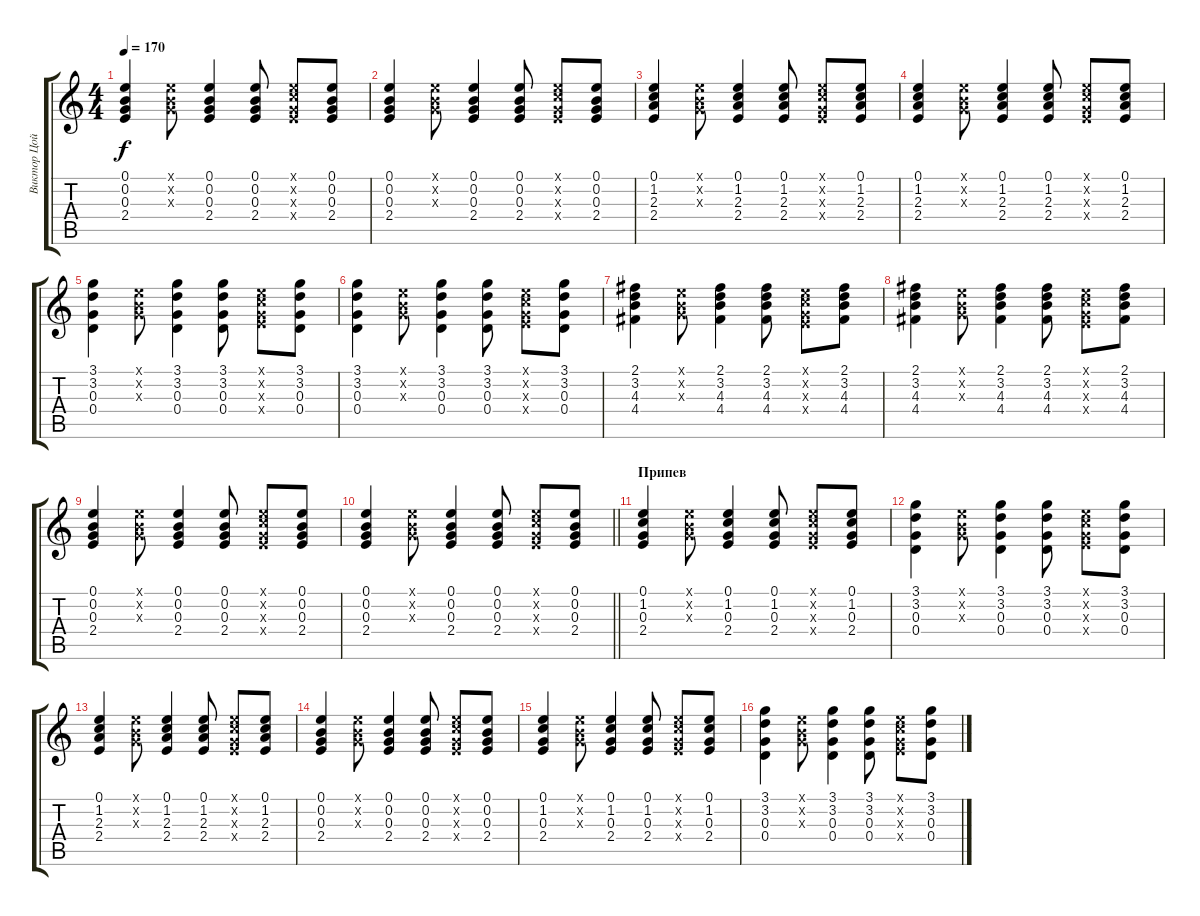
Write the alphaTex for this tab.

\track ("Виктор Цой" "Виктор Цой") {instrument acousticguitarsteel}
\staff {score tabs}
\tuning (E4 B3 G3 D3 A2 E2) {hide}
\ts (4 4)
\tempo 170
\clef g2
\ks c
(0.1 0.2 0.3 2.4).4{dy f} (0.1{x} 0.2{x} 0.3{x}).8 (0.1 0.2 0.3 2.4).4 (0.1 0.2 0.3 2.4).8 (0.1{x} 1.2{x} 0.3{x} 2.4{x}).8 (0.1 0.2 0.3 2.4).8 |
(0.1 0.2 0.3 2.4).4 (0.1{x} 0.2{x} 0.3{x}).8 (0.1 0.2 0.3 2.4).4 (0.1 0.2 0.3 2.4).8 (0.1{x} 1.2{x} 0.3{x} 2.4{x}).8 (0.1 0.2 0.3 2.4).8 |
(0.1 1.2 2.3 2.4).4 (0.1{x} 0.2{x} 0.3{x}).8 (0.1 1.2 2.3 2.4).4 (0.1 1.2 2.3 2.4).8 (0.1{x} 1.2{x} 0.3{x} 2.4{x}).8 (0.1 1.2 2.3 2.4).8 |
(0.1 1.2 2.3 2.4).4 (0.1{x} 0.2{x} 0.3{x}).8 (0.1 1.2 2.3 2.4).4 (0.1 1.2 2.3 2.4).8 (0.1{x} 1.2{x} 0.3{x} 2.4{x}).8 (0.1 1.2 2.3 2.4).8 |
(3.1 3.2 0.3 0.4).4 (0.1{x} 0.2{x} 0.3{x}).8 (3.1 3.2 0.3 0.4).4 (3.1 3.2 0.3 0.4).8 (0.1{x} 1.2{x} 0.3{x} 2.4{x}).8 (3.1 3.2 0.3 0.4).8 |
(3.1 3.2 0.3 0.4).4 (0.1{x} 0.2{x} 0.3{x}).8 (3.1 3.2 0.3 0.4).4 (3.1 3.2 0.3 0.4).8 (0.1{x} 1.2{x} 0.3{x} 2.4{x}).8 (3.1 3.2 0.3 0.4).8 |
(2.1 3.2 4.3 4.4).4 (0.1{x} 0.2{x} 0.3{x}).8 (2.1 3.2 4.3 4.4).4 (2.1 3.2 4.3 4.4).8 (0.1{x} 1.2{x} 0.3{x} 2.4{x}).8 (2.1 3.2 4.3 4.4).8 |
(2.1 3.2 4.3 4.4).4 (0.1{x} 0.2{x} 0.3{x}).8 (2.1 3.2 4.3 4.4).4 (2.1 3.2 4.3 4.4).8 (0.1{x} 1.2{x} 0.3{x} 2.4{x}).8 (2.1 3.2 4.3 4.4).8 |
(0.1 0.2 0.3 2.4).4 (0.1{x} 0.2{x} 0.3{x}).8 (0.1 0.2 0.3 2.4).4 (0.1 0.2 0.3 2.4).8 (0.1{x} 1.2{x} 0.3{x} 2.4{x}).8 (0.1 0.2 0.3 2.4).8 |
\barLineRight lightlight
(0.1 0.2 0.3 2.4).4 (0.1{x} 0.2{x} 0.3{x}).8 (0.1 0.2 0.3 2.4).4 (0.1 0.2 0.3 2.4).8 (0.1{x} 1.2{x} 0.3{x} 2.4{x}).8 (0.1 0.2 0.3 2.4).8 |
\section ("" "Припев")
(0.1 1.2 0.3 2.4).4 (0.1{x} 0.2{x} 0.3{x}).8 (0.1 1.2 0.3 2.4).4 (0.1 1.2 0.3 2.4).8 (0.1{x} 1.2{x} 0.3{x} 2.4{x}).8 (0.1 1.2 0.3 2.4).8 |
(3.1 3.2 0.3 0.4).4 (0.1{x} 0.2{x} 0.3{x}).8 (3.1 3.2 0.3 0.4).4 (3.1 3.2 0.3 0.4).8 (0.1{x} 1.2{x} 0.3{x} 2.4{x}).8 (3.1 3.2 0.3 0.4).8 |
(0.1 1.2 2.3 2.4).4 (0.1{x} 0.2{x} 0.3{x}).8 (0.1 1.2 2.3 2.4).4 (0.1 1.2 2.3 2.4).8 (0.1{x} 1.2{x} 0.3{x} 2.4{x}).8 (0.1 1.2 2.3 2.4).8 |
(0.1 0.2 0.3 2.4).4 (0.1{x} 0.2{x} 0.3{x}).8 (0.1 0.2 0.3 2.4).4 (0.1 0.2 0.3 2.4).8 (0.1{x} 1.2{x} 0.3{x} 2.4{x}).8 (0.1 0.2 0.3 2.4).8 |
(0.1 1.2 0.3 2.4).4 (0.1{x} 0.2{x} 0.3{x}).8 (0.1 1.2 0.3 2.4).4 (0.1 1.2 0.3 2.4).8 (0.1{x} 1.2{x} 0.3{x} 2.4{x}).8 (0.1 1.2 0.3 2.4).8 |
(3.1 3.2 0.3 0.4).4 (0.1{x} 0.2{x} 0.3{x}).8 (3.1 3.2 0.3 0.4).4 (3.1 3.2 0.3 0.4).8 (0.1{x} 1.2{x} 0.3{x} 2.4{x}).8 (3.1 3.2 0.3 0.4).8
